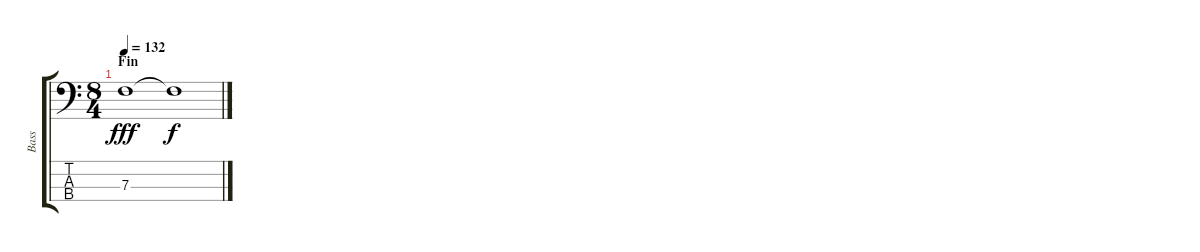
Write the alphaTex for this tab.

\track ("Bass" "Bass") {instrument electricbasspick}
\staff {score tabs}
\tuning (Ab2 Eb2 Bb1 F1) {hide}
\ts (8 4)
\section ("" "Fin")
\tempo 132
\clef f4
\ks c
7.3.1{dy fff} 7.3{t}.1{dy f}
